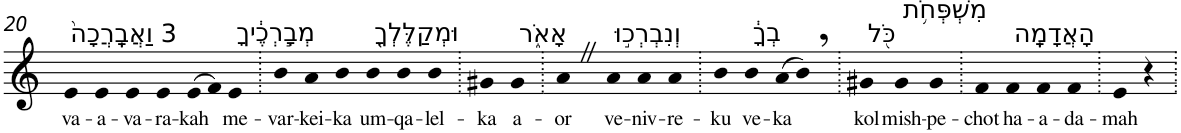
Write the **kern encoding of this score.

**kern	**text
*part1	*part1
*staff1	*staff1
*I"Piano	*
*I'Pno	*
!!LO:PB:g=z
*clefG2	*
*k[]	*
=20	=20
!LO:TX:a:t=3 וַאֲבָֽרֲכָה֙	!
!	!LO:LY:b
4e	va-
!	!LO:LY:b
4e	-a-
!	!LO:LY:b
4e	-va-
!	!LO:LY:b
4e	-ra-
!	!LO:LY:b
(>8e	-kah
8f)	.
!LO:TX:a:t=מְבָ֣רְכֶ֔יךָ	!
!	!LO:LY:b
4e	me-
=21.	=21.
!	!LO:LY:b
4b	-var-
!	!LO:LY:b
4a	-kei-
!	!LO:LY:b
4b	-ka
!LO:TX:a:t=וּמְקַלֶּלְךָ֖	!
!	!LO:LY:b
4b	um-
!	!LO:LY:b
4b	-qa-
!	!LO:LY:b
4b	-lel-
=22.	=22.
!	!LO:LY:b
4g#X	-ka
!LO:TX:a:t=אָאֹ֑ר	!
!	!LO:LY:b
4g#	a-
=23.	=23.
!	!LO:LY:b
4aZ	-or
!LO:TX:a:t=וְנִבְרְכ֣וּ	!
!	!LO:LY:b
4a	ve-
!	!LO:LY:b
4a	-niv-
!	!LO:LY:b
4a	-re-
=24.	=24.
!	!LO:LY:b
4b	-ku
!LO:TX:a:t=בְךָ֔	!
!	!LO:LY:b
4b	ve-
!	!LO:LY:b
(>8a	-ka
8b,)	.
=25.	=25.
!LO:TX:a:t=כֹּ֖ל	!
!	!LO:LY:b
4g#X	kol
!LO:TX:a:t=מִשְׁפְּחֹ֥ת	!
!	!LO:LY:b
4g#	mish-
!	!LO:LY:b
4g#	-pe-
=26.	=26.
!	!LO:LY:b
4f	-chot
!LO:TX:a:t=הָאֲדָמָֽה	!
!	!LO:LY:b
4f	ha-
!	!LO:LY:b
4f	-a-
!	!LO:LY:b
4f	-da-
=27.	=27.
!	!LO:LY:b
4e	-mah
4r	.
=.	=.
*-	*-
